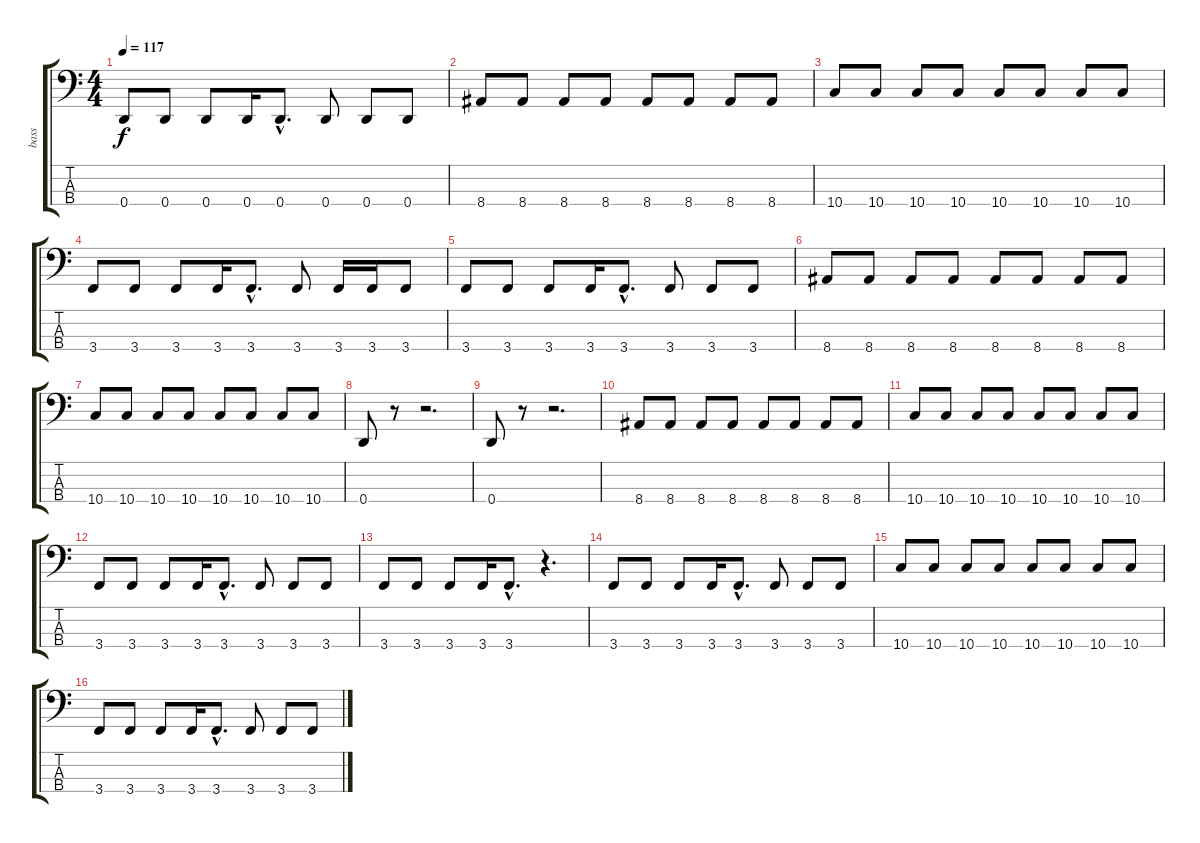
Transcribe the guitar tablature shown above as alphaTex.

\track ("bass" "bass") {instrument electricbasspick}
\staff {score tabs}
\tuning (G2 D2 A1 D1) {hide}
\ts (4 4)
\tempo 117
\clef f4
\ks c
0.4.8{dy f} 0.4.8 0.4.8 0.4.16 0.4{hac}.8{d} 0.4.8 0.4.8 0.4.8 |
8.4.8 8.4.8 8.4.8 8.4.8 8.4.8 8.4.8 8.4.8 8.4.8 |
10.4.8 10.4.8 10.4.8 10.4.8 10.4.8 10.4.8 10.4.8 10.4.8 |
3.4.8 3.4.8 3.4.8 3.4.16 3.4{hac}.8{d} 3.4.8 3.4.16 3.4.16 3.4.8 |
3.4.8 3.4.8 3.4.8 3.4.16 3.4{hac}.8{d} 3.4.8 3.4.8 3.4.8 |
8.4.8 8.4.8 8.4.8 8.4.8 8.4.8 8.4.8 8.4.8 8.4.8 |
10.4.8 10.4.8 10.4.8 10.4.8 10.4.8 10.4.8 10.4.8 10.4.8 |
0.4.8 r.8 r.2{d} |
0.4.8 r.8 r.2{d} |
8.4.8 8.4.8 8.4.8 8.4.8 8.4.8 8.4.8 8.4.8 8.4.8 |
10.4.8 10.4.8 10.4.8 10.4.8 10.4.8 10.4.8 10.4.8 10.4.8 |
3.4.8 3.4.8 3.4.8 3.4.16 3.4{hac}.8{d} 3.4.8 3.4.8 3.4.8 |
3.4.8 3.4.8 3.4.8 3.4.16 3.4{hac}.8{d} r.4{d} |
3.4.8 3.4.8 3.4.8 3.4.16 3.4{hac}.8{d} 3.4.8 3.4.8 3.4.8 |
10.4.8 10.4.8 10.4.8 10.4.8 10.4.8 10.4.8 10.4.8 10.4.8 |
3.4.8 3.4.8 3.4.8 3.4.16 3.4{hac}.8{d} 3.4.8 3.4.8 3.4.8
